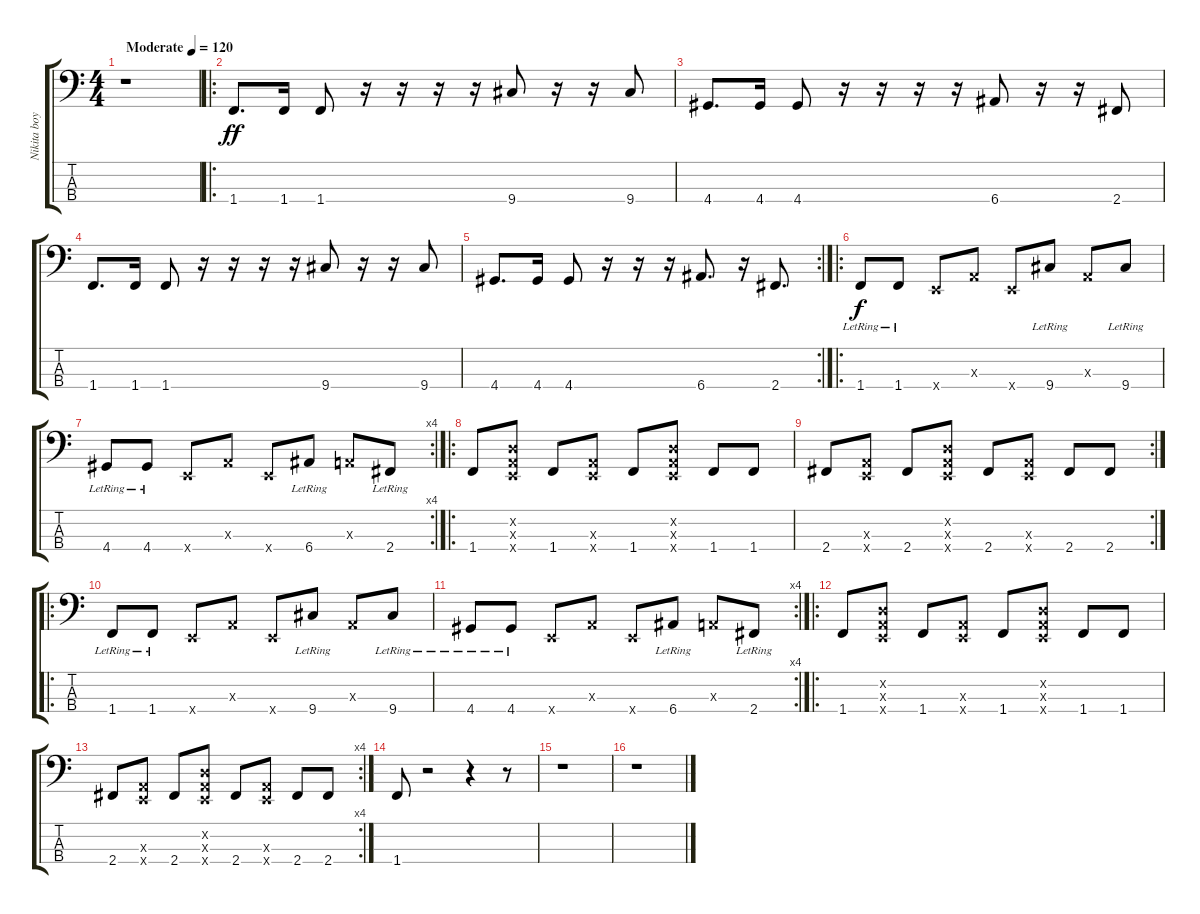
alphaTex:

\track ("Nikita boy" "Nikita boy") {instrument electricbasspick}
\staff {score tabs}
\tuning (G2 D2 A1 E1) {hide}
\ts (4 4)
\tempo (120 "Moderate")
\clef f4
\ks c
r.1{dy ff instrument electricbasspick} |
\ro
1.4.8{d} 1.4.16 1.4.8 r.16 r.16 r.16 r.16 9.4.8 r.16 r.16 9.4.8 |
4.4.8{d} 4.4.16 4.4.8 r.16 r.16 r.16 r.16 6.4.8 r.16 r.16 2.4.8 |
1.4.8{d} 1.4.16 1.4.8 r.16 r.16 r.16 r.16 9.4.8 r.16 r.16 9.4.8 |
\rc 2
4.4.8{d} 4.4.16 4.4.8 r.16 r.16 r.16 6.4.8{d} r.16 2.4.8{d} |
\ro
1.4{lr}.8{dy f} 1.4{lr}.8 0.4{x}.8 0.3{x}.8 0.4{x}.8 9.4{lr}.8 0.3{x}.8 9.4{lr}.8 |
\rc 4
4.4{lr}.8 4.4{lr}.8 0.4{x}.8 0.3{x}.8 0.4{x}.8 6.4{lr}.8 0.3{x}.8 2.4{lr}.8 |
\ro
1.4.8 (0.2{x} 0.3{x} 0.4{x}).8 1.4.8 (0.3{x} 0.4{x}).8 1.4.8 (0.2{x} 0.3{x} 0.4{x}).8 1.4.8 1.4.8 |
\rc 2
2.4.8 (0.3{x} 0.4{x}).8 2.4.8 (0.2{x} 0.3{x} 0.4{x}).8 2.4.8 (0.3{x} 0.4{x}).8 2.4.8 2.4.8 |
\ro
1.4{lr}.8 1.4{lr}.8 0.4{x}.8 0.3{x}.8 0.4{x}.8 9.4{lr}.8 0.3{x}.8 9.4{lr}.8 |
\rc 4
4.4{lr}.8 4.4{lr}.8 0.4{x}.8 0.3{x}.8 0.4{x}.8 6.4{lr}.8 0.3{x}.8 2.4{lr}.8 |
\ro
1.4.8 (0.2{x} 0.3{x} 0.4{x}).8 1.4.8 (0.3{x} 0.4{x}).8 1.4.8 (0.2{x} 0.3{x} 0.4{x}).8 1.4.8 1.4.8 |
\rc 4
2.4.8 (0.3{x} 0.4{x}).8 2.4.8 (0.2{x} 0.3{x} 0.4{x}).8 2.4.8 (0.3{x} 0.4{x}).8 2.4.8 2.4.8 |
1.4.8 r.2 r.4 r.8 |
r.1 |
r.1
